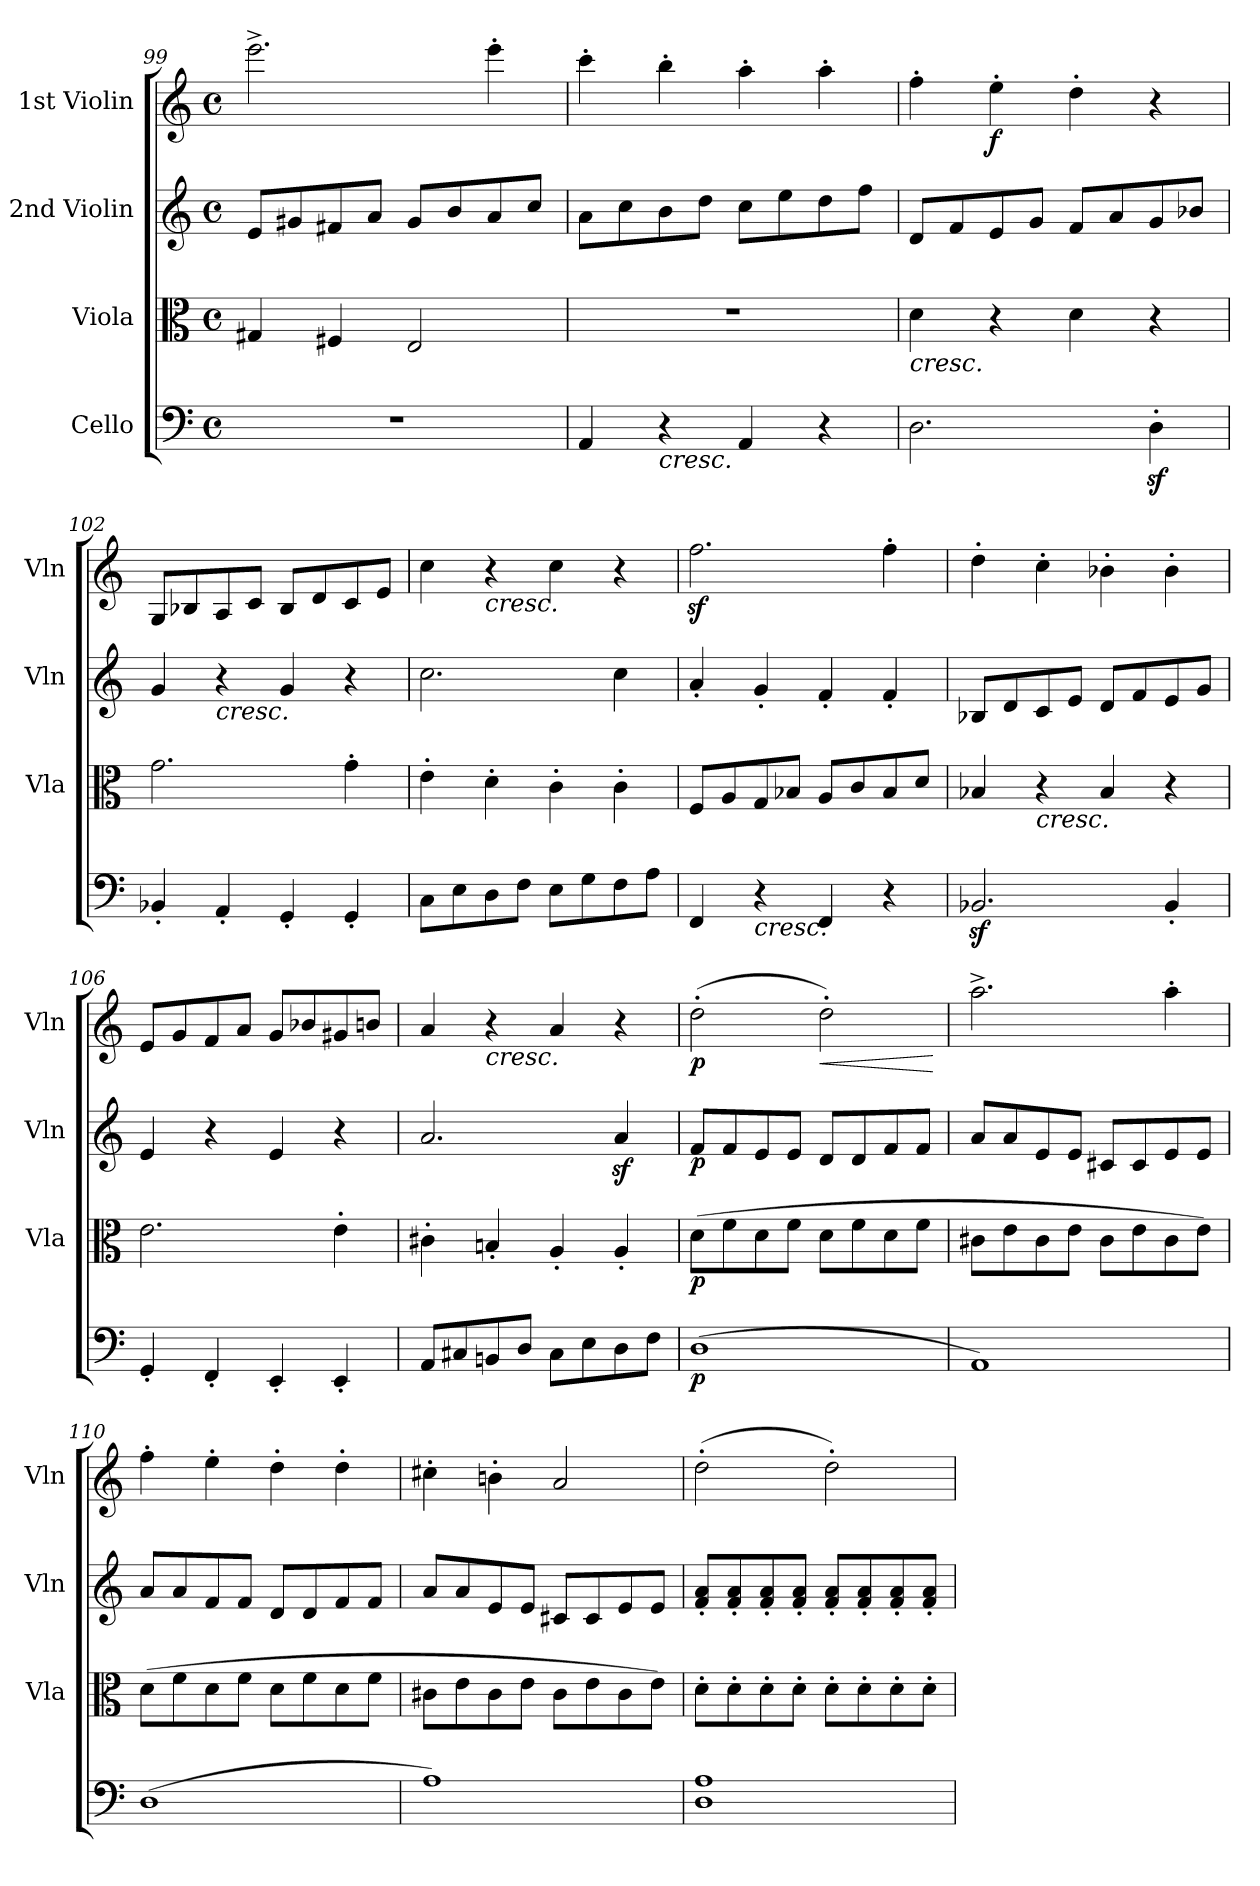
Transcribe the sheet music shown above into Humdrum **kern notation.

**kern	**dynam	**kern	**dynam	**kern	**dynam	**kern	**dynam
*part4	*part4	*part3	*part3	*part2	*part2	*part1	*part1
*staff4	*staff4	*staff3	*staff3	*staff2	*staff2	*staff1	*staff1
*I"Cello	*	*I"Viola	*	*I"2nd Violin	*	*I"1st Violin	*
*	*	*I'Vla	*	*I'Vln	*	*I'Vln	*
!!LO:LB:g=z
*clefF4	*	*clefC3	*	*clefG2	*	*clefG2	*
*k[]	*	*k[]	*	*k[]	*	*k[]	*
*C:	*	*C:	*	*C:	*	*C:	*
*M4/4	*	*M4/4	*	*M4/4	*	*M4/4	*
*met(c)	*	*met(c)	*	*met(c)	*	*met(c)	*
=99	=99	=99	=99	=99	=99	=99	=99
1r	.	4G#X/	.	8e/L	.	2.eee^\	.
.	.	.	.	8g#X/	.	.	.
.	.	4F#X/	.	8f#X/	.	.	.
.	.	.	.	8a/J	.	.	.
.	.	2E/	.	8g#/L	.	.	.
.	.	.	.	8b/	.	.	.
.	.	.	.	8a/	.	4eee'\	.
.	.	.	.	8cc/J	.	.	.
=100	=100	=100	=100	=100	=100	=100	=100
4AA/	.	1r	.	8a\L	.	4ccc'\	.
.	.	.	.	8cc\	.	.	.
!LO:TX:b:i:t=cresc.	!	!	!	!	!	!	!
4r	.	.	.	8b\	.	4bb'\	.
.	.	.	.	8dd\J	.	.	.
4AA/	.	.	.	8cc\L	.	4aa'\	.
.	.	.	.	8ee\	.	.	.
4r	.	.	.	8dd\	.	4aa'\	.
.	.	.	.	8ff\J	.	.	.
=101	=101	=101	=101	=101	=101	=101	=101
!	!	!LO:TX:b:i:t=cresc.	!	!	!	!	!
2.D\	.	4d\	.	8d/L	.	4ff'\	.
.	.	.	.	8f/	.	.	.
!	!	!	!	!	!	!	!LO:DY:b
.	.	4r	.	8e/	.	4ee'\	f
.	.	.	.	8g/J	.	.	.
.	.	4d\	.	8f/L	.	4dd'\	.
.	.	.	.	8a/	.	.	.
4Dz<'\	.	4r	.	8g/	.	4r	.
.	.	.	.	8b-X/J	.	.	.
=102	=102	=102	=102	=102	=102	=102	=102
4BB-X'/	.	2.g\	.	4g/	.	8G/L	.
.	.	.	.	.	.	8B-X/	.
!	!	!	!	!LO:TX:b:i:t=cresc.	!	!	!
4AA'/	.	.	.	4r	.	8A/	.
.	.	.	.	.	.	8c/J	.
4GG'/	.	.	.	4g/	.	8B-/L	.
.	.	.	.	.	.	8d/	.
4GG'/	.	4g'\	.	4r	.	8c/	.
.	.	.	.	.	.	8e/J	.
=103	=103	=103	=103	=103	=103	=103	=103
8C\L	.	4e'\	.	2.cc\	.	4cc\	.
8E\	.	.	.	.	.	.	.
!	!	!	!	!	!	!LO:TX:b:i:t=cresc.	!
8D\	.	4d'\	.	.	.	4r	.
8F\J	.	.	.	.	.	.	.
8E\L	.	4c'\	.	.	.	4cc\	.
8G\	.	.	.	.	.	.	.
8F\	.	4c'\	.	4cc\	.	4r	.
8A\J	.	.	.	.	.	.	.
=104	=104	=104	=104	=104	=104	=104	=104
4FF/	.	8F/L	.	4a'/	.	2.ffz<\	.
.	.	8A/	.	.	.	.	.
!LO:TX:b:i:t=cresc.	!	!	!	!	!	!	!
4r	.	8G/	.	4g'/	.	.	.
.	.	8B-X/J	.	.	.	.	.
4FF/	.	8A/L	.	4f'/	.	.	.
.	.	8c/	.	.	.	.	.
4r	.	8B-/	.	4f'/	.	4ff'\	.
.	.	8d/J	.	.	.	.	.
=105	=105	=105	=105	=105	=105	=105	=105
2.BB-Xz</	.	4B-X/	.	8B-X/L	.	4dd'\	.
.	.	.	.	8d/	.	.	.
!	!	!LO:TX:b:i:t=cresc.	!	!	!	!	!
.	.	4r	.	8c/	.	4cc'\	.
.	.	.	.	8e/J	.	.	.
.	.	4B-/	.	8d/L	.	4b-X'\	.
.	.	.	.	8f/	.	.	.
4BB-'/	.	4r	.	8e/	.	4b-'\	.
.	.	.	.	8g/J	.	.	.
=106	=106	=106	=106	=106	=106	=106	=106
4GG'/	.	2.e\	.	4e/	.	8e/L	.
.	.	.	.	.	.	8g/	.
4FF'/	.	.	.	4r	.	8f/	.
.	.	.	.	.	.	8a/J	.
4EE'/	.	.	.	4e/	.	8g/L	.
.	.	.	.	.	.	8b-X/	.
4EE'/	.	4e'\	.	4r	.	8g#X/	.
.	.	.	.	.	.	8bn/J	.
=107	=107	=107	=107	=107	=107	=107	=107
8AA/L	.	4c#X'\	.	2.a/	.	4a/	.
8C#X/	.	.	.	.	.	.	.
!	!	!	!	!	!	!LO:TX:b:i:t=cresc.	!
8BBn/	.	4Bn'/	.	.	.	4r	.
8D/J	.	.	.	.	.	.	.
8C#\L	.	4A'/	.	.	.	4a/	.
8E\	.	.	.	.	.	.	.
8D\	.	4A'/	.	4az</	.	4r	.
8F\J	.	.	.	.	.	.	.
!!LO:LB:g=z
=108	=108	=108	=108	=108	=108	=108	=108
!	!LO:DY:b	!	!LO:DY:b	!	!LO:DY:b	!	!LO:DY:b
(1D	p	(8d\L	p	8f/L	p	(2dd'\	p
.	.	8f\	.	8f/	.	.	.
.	.	8d\	.	8e/	.	.	.
.	.	8f\J	.	8e/J	.	.	.
!	!	!	!	!	!	!	!LO:HP:b
.	.	8d\L	.	8d/L	.	2dd'\)	<
.	.	8f\	.	8d/	.	.	.
.	.	8d\	.	8f/	.	.	.
.	.	8f\J	.	8f/J	.	.	.
.	.	.	.	.	.	.	[
=109	=109	=109	=109	=109	=109	=109	=109
1AA)	.	8c#X\L	.	8a/L	.	2.aa^\	.
.	.	8e\	.	8a/	.	.	.
.	.	8c#\	.	8e/	.	.	.
.	.	8e\J	.	8e/J	.	.	.
.	.	8c#\L	.	8c#X/L	.	.	.
.	.	8e\	.	8c#/	.	.	.
.	.	8c#\	.	8e/	.	4aa'\	.
.	.	8e\J)	.	8e/J	.	.	.
=110	=110	=110	=110	=110	=110	=110	=110
(1D	.	(8d\L	.	8a/L	.	4ff'\	.
.	.	8f\	.	8a/	.	.	.
.	.	8d\	.	8f/	.	4ee'\	.
.	.	8f\J	.	8f/J	.	.	.
.	.	8d\L	.	8d/L	.	4dd'\	.
.	.	8f\	.	8d/	.	.	.
.	.	8d\	.	8f/	.	4dd'\	.
.	.	8f\J	.	8f/J	.	.	.
=111	=111	=111	=111	=111	=111	=111	=111
1A)	.	8c#X\L	.	8a/L	.	4cc#X'\	.
.	.	8e\	.	8a/	.	.	.
.	.	8c#\	.	8e/	.	4bn'\	.
.	.	8e\J	.	8e/J	.	.	.
.	.	8c#\L	.	8c#X/L	.	2a/	.
.	.	8e\	.	8c#/	.	.	.
.	.	8c#\	.	8e/	.	.	.
.	.	8e\J)	.	8e/J	.	.	.
=112	=112	=112	=112	=112	=112	=112	=112
1D 1A	.	8d'\L	.	8f'/ 8a'/L	.	(2dd'\	.
.	.	8d'\	.	8f'/ 8a'/	.	.	.
.	.	8d'\	.	8f'/ 8a'/	.	.	.
.	.	8d'\J	.	8f'/ 8a'/J	.	.	.
.	.	8d'\L	.	8f'/ 8a'/L	.	2dd'\)	.
.	.	8d'\	.	8f'/ 8a'/	.	.	.
.	.	8d'\	.	8f'/ 8a'/	.	.	.
.	.	8d'\J	.	8f'/ 8a'/J	.	.	.
=	=	=	=	=	=	=	=
*-	*-	*-	*-	*-	*-	*-	*-
